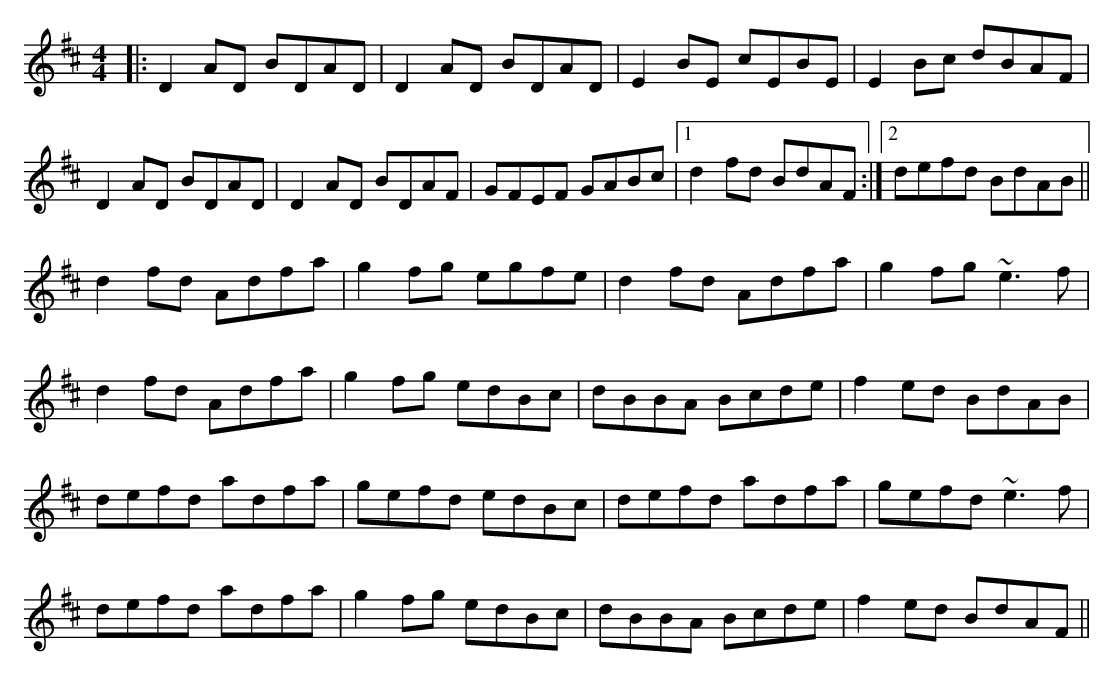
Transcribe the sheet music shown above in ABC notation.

X:1
M:4/4
K:D
|:D2AD BDAD|D2AD BDAD|E2BE cEBE|E2Bc dBAF|
D2AD BDAD|D2AD BDAF|GFEF GABc|1 d2fd BdAF:|2 defd BdAB||
d2fd Adfa|g2fg egfe|d2fd Adfa|g2fg ~e3f|
d2fd Adfa|g2fg edBc|dBBA Bcde|f2ed BdAB|
defd adfa|gefd edBc|defd adfa|gefd ~e3f|
defd adfa|g2fg edBc|dBBA Bcde|f2ed BdAF||
